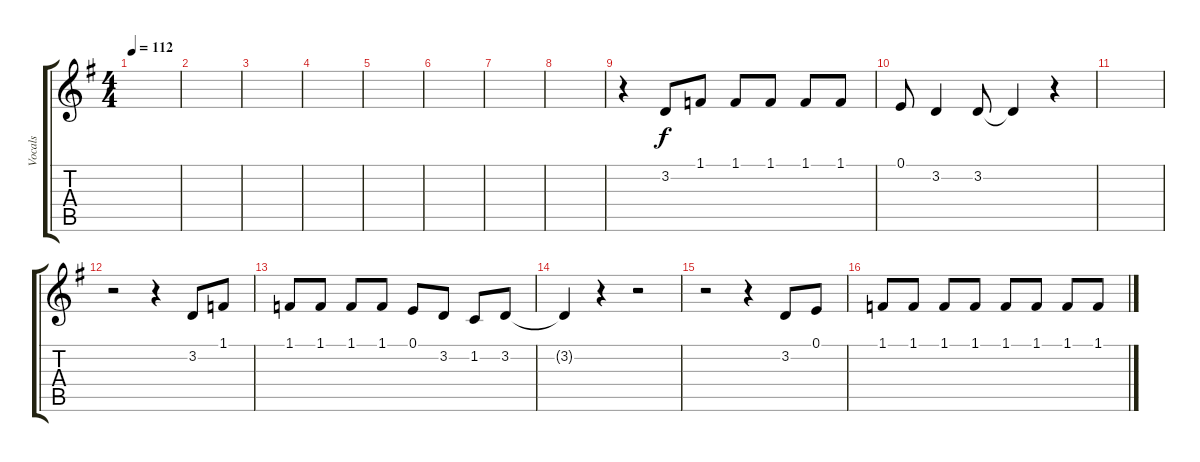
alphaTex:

\track ("Vocals" "Vocals") {instrument vibraphone}
\staff {score tabs}
\tuning (E4 B3 G3 D3 A2 E2) {hide}
\ts (4 4)
\tempo 112
\clef g2
\ks g
|
|
|
|
|
|
|
|
r.4 3.2.8 1.1.8 1.1.8 1.1.8 1.1.8 1.1.8 |
0.1.8 3.2.4 3.2.8 3.2{t}.4 r.4 |
|
r.2 r.4 3.2.8 1.1.8 |
1.1.8 1.1.8 1.1.8 1.1.8 0.1.8 3.2.8 1.2.8 3.2.8 |
3.2{t}.4 r.4 r.2 |
r.2 r.4 3.2.8 0.1.8 |
1.1.8 1.1.8 1.1.8 1.1.8 1.1.8 1.1.8 1.1.8 1.1.8
